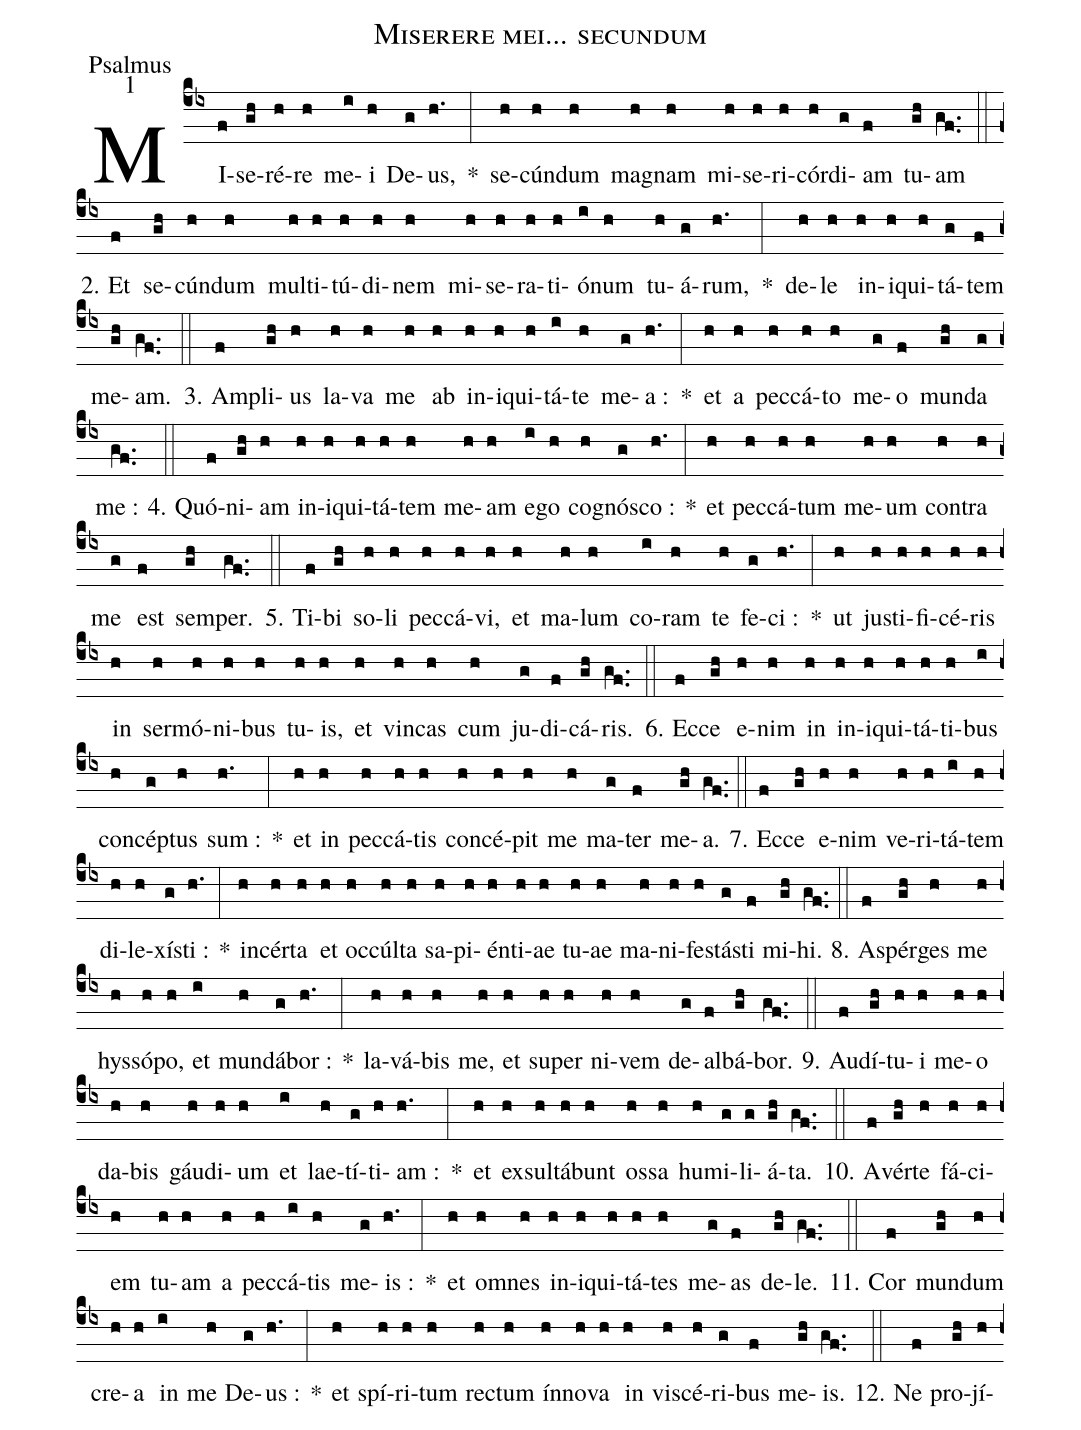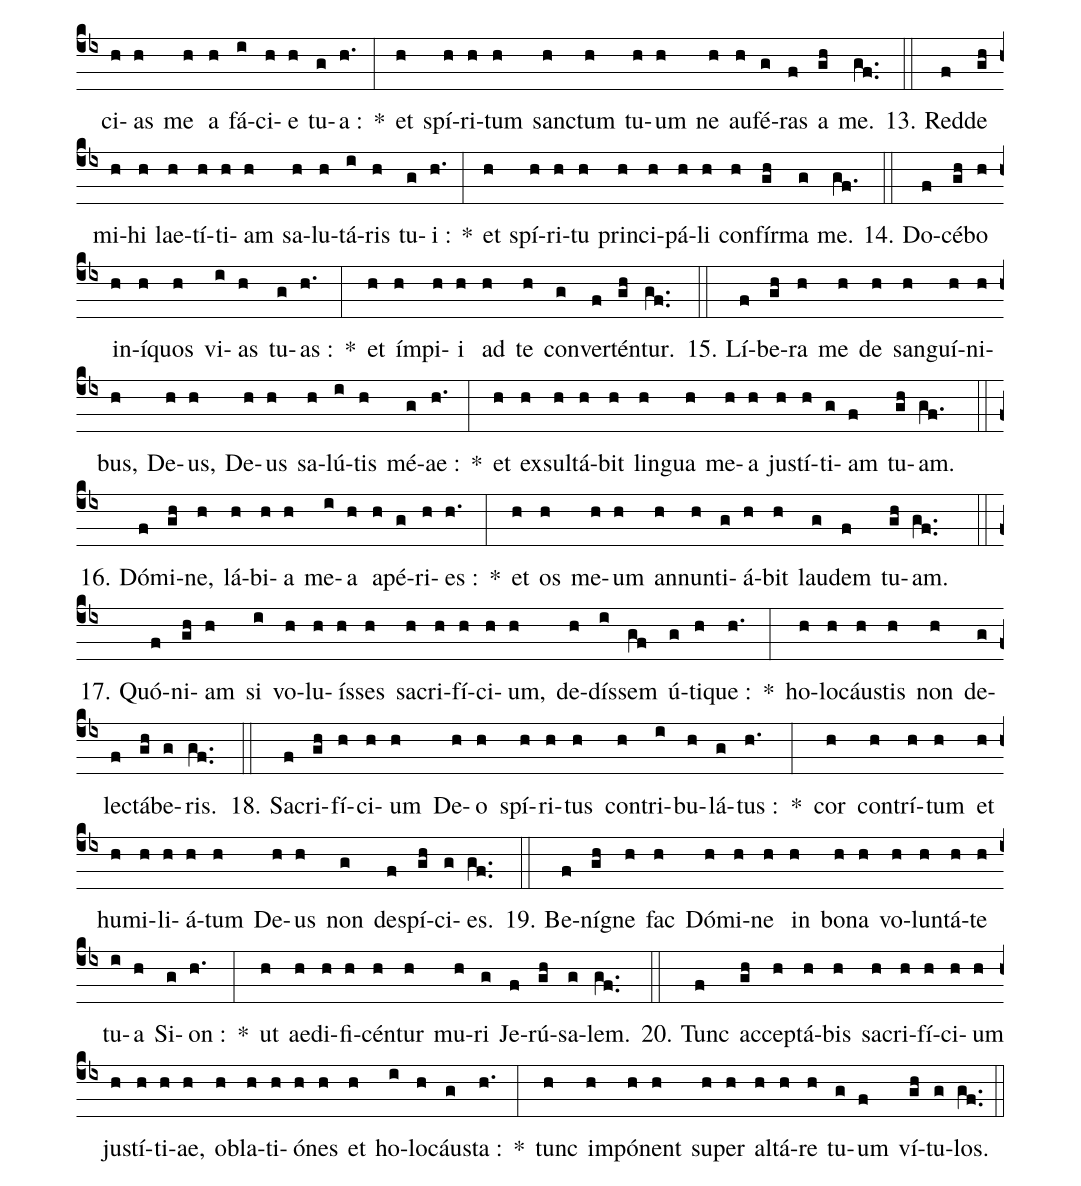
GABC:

name:Miserere mei... secundum;
office-part:Psalmus;
mode:1;
%%
(cb4) MI(f)se(gh)ré(h)re(h) me(i)i(h) De(g)us,(h.) *(:) se(h)cún(h)dum(h) ma(h)gnam(h) mi(h)se(h)ri(h)cór(h)di(g)am(f) tu(gh)am(gf..) (::)
2. Et(f) se(gh)cún(h)dum(h) mul(h)ti(h)tú(h)di(h)nem(h) mi(h)se(h)ra(h)ti(h)ó(i)num(h) tu(h)á(g)rum,(h.) *(:) de(h)le(h) in(h)i(h)qui(h)tá(g)tem(f) me(gh)am.(gf..) (::)
3. Am(f)pli(gh)us(h) la(h)va(h) me(h) ab(h) in(h)i(h)qui(h)tá(i)te(h) me(g)a :(h.) *(:) et(h) a(h) pec(h)cá(h)to(h) me(g)o(f) mun(gh)da(g) me :(gf..) (::)
4. Quó(f)ni(gh)am(h) in(h)i(h)qui(h)tá(h)tem(h) me(h)am(h) e(i)go(h) co(h)gnó(g)sco :(h.) *(:) et(h) pec(h)cá(h)tum(h) me(h)um(h) con(h)tra(h) me(g) est(f) sem(gh)per.(gf..) (::)
5. Ti(f)bi(gh) so(h)li(h) pec(h)cá(h)vi,(h) et(h) ma(h)lum(h) co(i)ram(h) te(h) fe(g)ci :(h.) *(:) ut(h) ju(h)sti(h)fi(h)cé(h)ris(h) in(h) ser(h)mó(h)ni(h)bus(h) tu(h)is,(h) et(h) vin(h)cas(h) cum(h) ju(g)di(f)cá(gh)ris.(gf..) (::)
6. Ec(f)ce(gh) e(h)nim(h) in(h) in(h)i(h)qui(h)tá(h)ti(h)bus(i) con(h)cé(g)ptus(h) sum :(h.) *(:) et(h) in(h) pec(h)cá(h)tis(h) con(h)cé(h)pit(h) me(h) ma(g)ter(f) me(gh)a.(gf..) (::)
7. Ec(f)ce(gh) e(h)nim(h) ve(h)ri(h)tá(i)tem(h) di(h)le(h)xí(g)sti :(h.) *(:) in(h)cér(h)ta(h) et(h) oc(h)cúl(h)ta(h) sa(h)pi(h)én(h)ti(h)ae(h) tu(h)ae(h) ma(h)ni(h)fe(h)stá(g)sti(f) mi(gh)hi.(gf..) (::)
8. A(f)spér(gh)ges(h) me(h) hys(h)só(h)po,(h) et(i) mun(h)dá(g)bor :(h.) *(:) la(h)vá(h)bis(h) me,(h) et(h) su(h)per(h) ni(h)vem(h) de(g)al(f)bá(gh)bor.(gf..) (::)
9. Au(f)dí(gh)tu(h)i(h) me(h)o(h) da(h)bis(h) gáu(h)di(h)um(h) et(i) lae(h)tí(g)ti(h)am :(h.) *(:) et(h) ex(h)sul(h)tá(h)bunt(h) os(h)sa(h) hu(h)mi(g)li(g)á(gh)ta.(gf..) (::)
10. A(f)vér(gh)te(h) fá(h)ci(h)em(h) tu(h)am(h) a(h) pec(h)cá(i)tis(h) me(g)is :(h.) *(:) et(h) o(h)mnes(h) in(h)i(h)qui(h)tá(h)tes(h) me(g)as(f) de(gh)le.(gf..) (::)
11. Cor(f) mun(gh)dum(h) cre(h)a(h) in(i) me(h) De(g)us :(h.) *(:) et(h) spí(h)ri(h)tum(h) re(h)ctum(h) ín(h)no(h)va(h) in(h) vi(h)scé(h)ri(g)bus(f) me(gh)is.(gf..) (::)
12. Ne(f) pro(gh)jí(h)ci(h)as(h) me(h) a(h) fá(i)ci(h)e(h) tu(g)a :(h.) *(:) et(h) spí(h)ri(h)tum(h) san(h)ctum(h) tu(h)um(h) ne(h) au(h)fé(g)ras(f) a(gh) me.(gf..) (::)
13. Red(f)de(gh) mi(h)hi(h) lae(h)tí(h)ti(h)am(h) sa(h)lu(h)tá(i)ris(h) tu(g)i :(h.) *(:) et(h) spí(h)ri(h)tu(h) prin(h)ci(h)pá(h)li(h) con(h)fír(gh)ma(g) me.(gf.) (::)
14. Do(f)cé(gh)bo(h) in(h)í(h)quos(h) vi(i)as(h) tu(g)as :(h.) *(:) et(h) ím(h)pi(h)i(h) ad(h) te(h) con(g)ver(f)tén(gh)tur.(gf..) (::)
15. Lí(f)be(gh)ra(h) me(h) de(h) san(h)guí(h)ni(h)bus,(h) De(h)us,(h) De(h)us(h) sa(h)lú(i)tis(h) mé(g)ae :(h.) *(:) et(h) ex(h)sul(h)tá(h)bit(h) lin(h)gua(h) me(h)a(h) ju(h)stí(h)ti(g)am(f) tu(gh)am.(gf.) (::)
16. Dó(f)mi(gh)ne,(h) lá(h)bi(h)a(h) me(i)a(h) a(h)pé(g)ri(h)es :(h.) *(:) et(h) os(h) me(h)um(h) an(h)nun(h)ti(g)á(h)bit(h) lau(g)dem(f) tu(gh)am.(gf..) (::)
17. Quó(f)ni(gh)am(h) si(i) vo(h)lu(h)ís(h)ses(h) sa(h)cri(h)fí(h)ci(h)um,(h) de(h)dís(i)sem(gf) ú(g)ti(h)que :(h.) *(:) ho(h)lo(h)cáu(h)stis(h) non(h) de(g)le(f)ctá(gh)be(g)ris.(gf..) (::)
18. Sa(f)cri(gh)fí(h)ci(h)um(h) De(h)o(h) spí(h)ri(h)tus(h) con(h)tri(i)bu(h)lá(g)tus :(h.) *(:) cor(h) con(h)trí(h)tum(h) et(h) hu(h)mi(h)li(h)á(h)tum(h) De(h)us(h) non(g) de(f)spí(gh)ci(g)es.(gf..) (::)
19. Be(f)ní(gh)gne(h) fac(h) Dó(h)mi(h)ne(h) in(h) bo(h)na(h) vo(h)lun(h)tá(h)te(h) tu(i)a(h) Si(g)on :(h.) *(:) ut(h) ae(h)di(h)fi(h)cén(h)tur(h) mu(h)ri(g) Je(f)rú(gh)sa(g)lem.(gf..) (::)
20. Tunc(f) ac(gh)ce(h)ptá(h)bis(h) sa(h)cri(h)fí(h)ci(h)um(h) ju(h)stí(h)ti(h)ae,(h) ob(h)la(h)ti(h)ó(h)nes(h) et(h) ho(i)lo(h)cáu(g)sta :(h.) *(:) tunc(h) im(h)pó(h)nent(h) su(h)per(h) al(h)tá(h)re(h) tu(g)um(f) ví(gh)tu(g)los.(gf..) (::)
